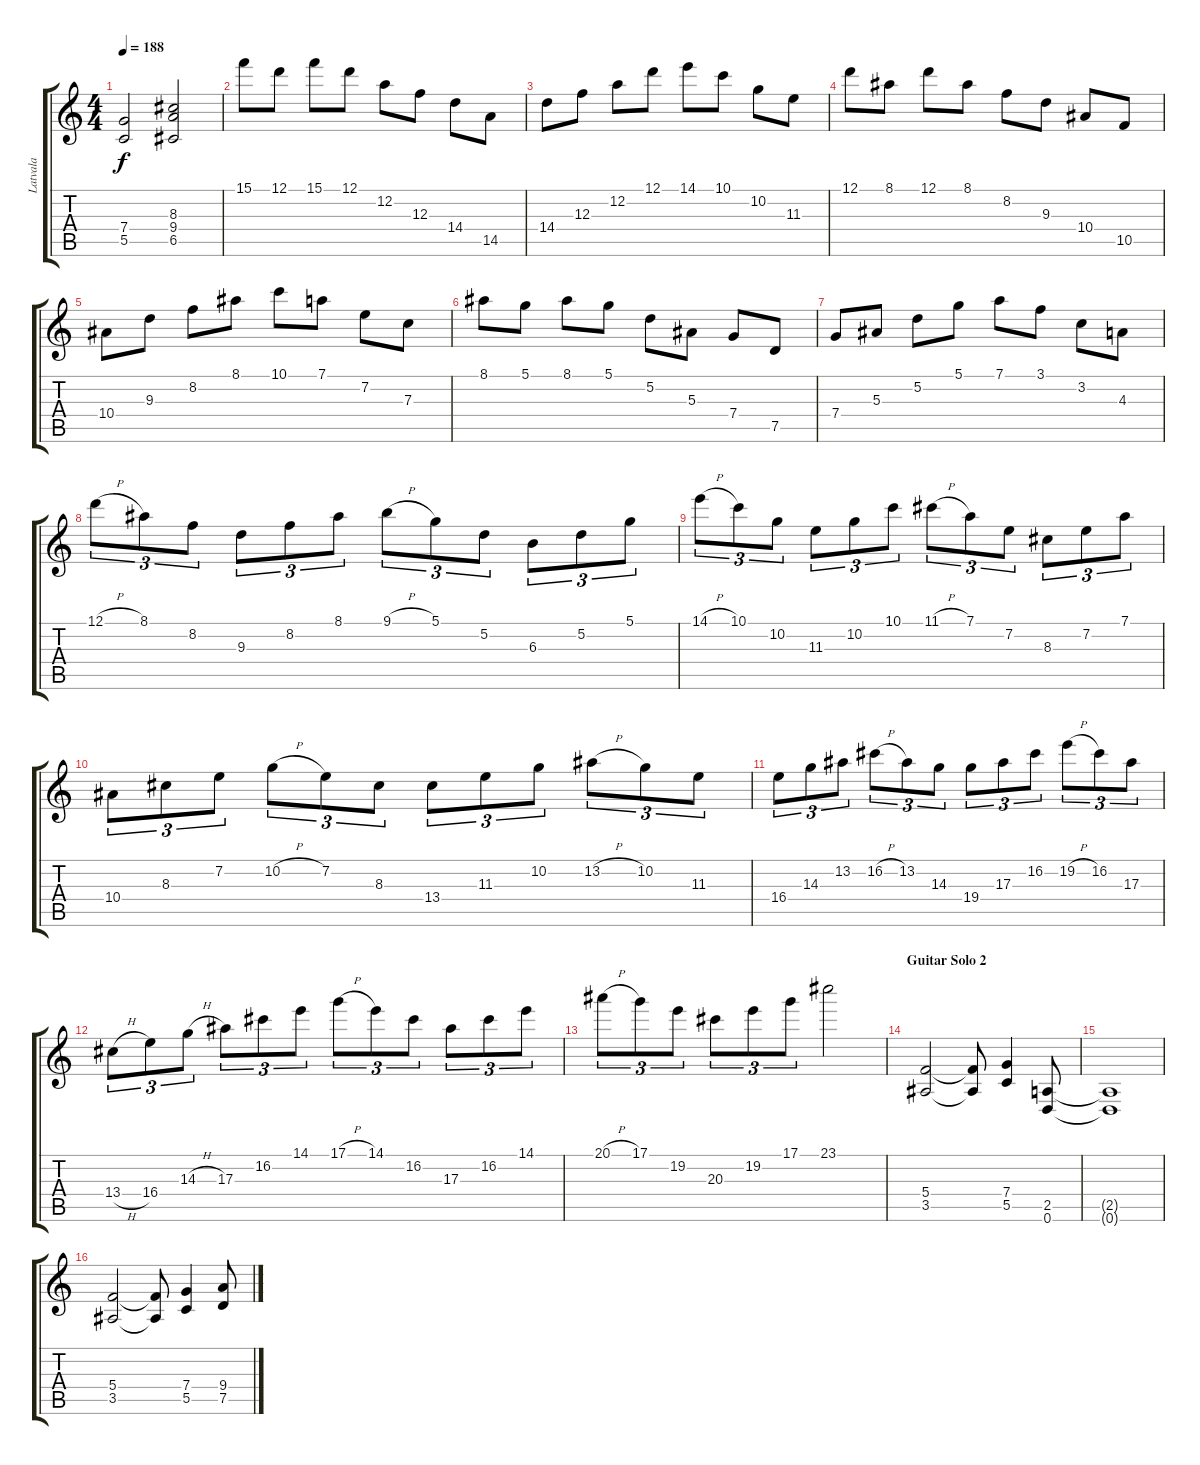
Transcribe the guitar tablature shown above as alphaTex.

\track ("Latvala" "Latvala") {instrument overdrivenguitar}
\staff {score tabs}
\tuning (D4 A3 F3 C3 G2 D2) {hide}
\ts (4 4)
\tempo 188
\clef g2
\ks c
(7.4 5.5).2{dy f} (8.3 9.4 6.5).2 |
15.1.8 12.1.8 15.1.8 12.1.8 12.2.8 12.3.8 14.4.8 14.5.8 |
14.4.8 12.3.8 12.2.8 12.1.8 14.1.8 10.1.8 10.2.8 11.3.8 |
12.1.8 8.1.8 12.1.8 8.1.8 8.2.8 9.3.8 10.4.8 10.5.8 |
10.4.8 9.3.8 8.2.8 8.1.8 10.1.8 7.1.8 7.2.8 7.3.8 |
8.1.8 5.1.8 8.1.8 5.1.8 5.2.8 5.3.8 7.4.8 7.5.8 |
7.4.8 5.3.8 5.2.8 5.1.8 7.1.8 3.1.8 3.2.8 4.3.8 |
12.1{h}.8{tu (3 2)} 8.1.8{tu (3 2)} 8.2.8{tu (3 2)} 9.3.8{tu (3 2)} 8.2.8{tu (3 2)} 8.1.8{tu (3 2)} 9.1{h}.8{tu (3 2)} 5.1.8{tu (3 2)} 5.2.8{tu (3 2)} 6.3.8{tu (3 2)} 5.2.8{tu (3 2)} 5.1.8{tu (3 2)} |
14.1{h}.8{tu (3 2)} 10.1.8{tu (3 2)} 10.2.8{tu (3 2)} 11.3.8{tu (3 2)} 10.2.8{tu (3 2)} 10.1.8{tu (3 2)} 11.1{h}.8{tu (3 2)} 7.1.8{tu (3 2)} 7.2.8{tu (3 2)} 8.3.8{tu (3 2)} 7.2.8{tu (3 2)} 7.1.8{tu (3 2)} |
10.4.8{tu (3 2)} 8.3.8{tu (3 2)} 7.2.8{tu (3 2)} 10.2{h}.8{tu (3 2)} 7.2.8{tu (3 2)} 8.3.8{tu (3 2)} 13.4.8{tu (3 2)} 11.3.8{tu (3 2)} 10.2.8{tu (3 2)} 13.2{h}.8{tu (3 2)} 10.2.8{tu (3 2)} 11.3.8{tu (3 2)} |
16.4.8{tu (3 2)} 14.3.8{tu (3 2)} 13.2.8{tu (3 2)} 16.2{h}.8{tu (3 2)} 13.2.8{tu (3 2)} 14.3.8{tu (3 2)} 19.4.8{tu (3 2)} 17.3.8{tu (3 2)} 16.2.8{tu (3 2)} 19.2{h}.8{tu (3 2)} 16.2.8{tu (3 2)} 17.3.8{tu (3 2)} |
13.4{h}.8{tu (3 2)} 16.4.8{tu (3 2)} 14.3{h}.8{tu (3 2)} 17.3.8{tu (3 2)} 16.2.8{tu (3 2)} 14.1.8{tu (3 2)} 17.1{h}.8{tu (3 2)} 14.1.8{tu (3 2)} 16.2.8{tu (3 2)} 17.3.8{tu (3 2)} 16.2.8{tu (3 2)} 14.1.8{tu (3 2)} |
20.1{h}.8{tu (3 2)} 17.1.8{tu (3 2)} 19.2.8{tu (3 2)} 20.3.8{tu (3 2)} 19.2.8{tu (3 2)} 17.1.8{tu (3 2)} 23.1.2 |
\section ("" "Guitar Solo 2")
(5.4 3.5).2{balance 0} (5.4{t} 3.5{t}).8 (7.4 5.5).4 (2.5 0.6).8 |
(2.5{t} 0.6{t}).1 |
(5.4 3.5).2 (5.4{t} 3.5{t}).8 (7.4 5.5).4 (9.4 7.5).8
